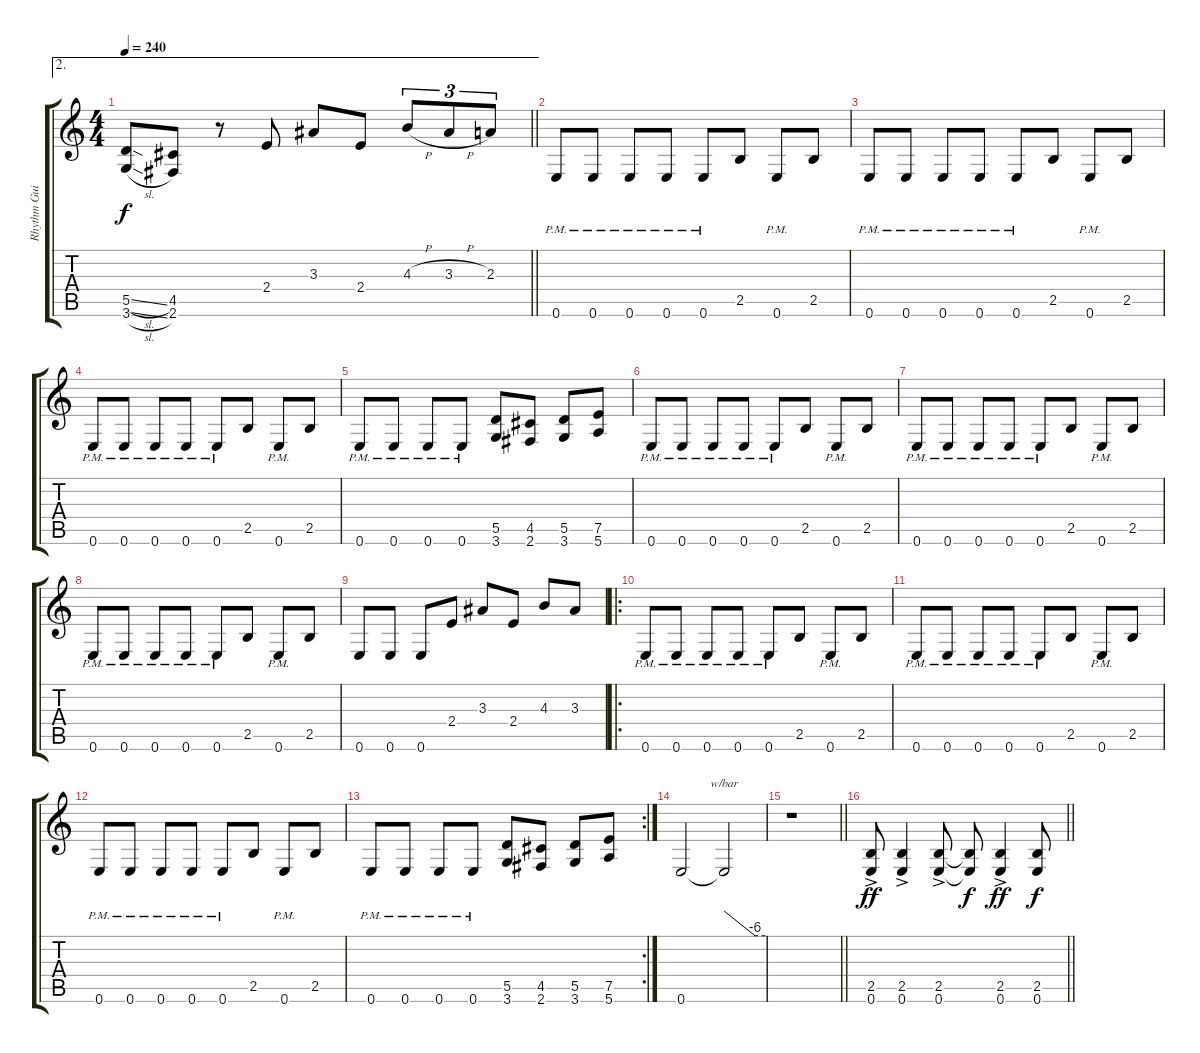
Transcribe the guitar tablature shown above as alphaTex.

\track ("Rhythm Guitar 2" "Rhythm Gui") {instrument distortionguitar}
\staff {score tabs}
\tuning (E4 B3 G3 D3 A2 E2) {hide}
\ae 2
\ts (4 4)
\tempo 240
\clef g2
\barLineRight lightlight
\ks c
(5.5{sl} 3.6{sl}).8{dy f} (4.5 2.6).8 r.8 2.4.8 3.3.8 2.4.8 4.3{h}.8{tu (3 2)} 3.3{h}.8{tu (3 2)} 2.3.8{tu (3 2)} |
0.6{pm}.8 0.6{pm}.8 0.6{pm}.8 0.6{pm}.8 0.6{pm}.8 2.5.8 0.6{pm}.8 2.5.8 |
0.6{pm}.8 0.6{pm}.8 0.6{pm}.8 0.6{pm}.8 0.6{pm}.8 2.5.8 0.6{pm}.8 2.5.8 |
0.6{pm}.8 0.6{pm}.8 0.6{pm}.8 0.6{pm}.8 0.6{pm}.8 2.5.8 0.6{pm}.8 2.5.8 |
0.6{pm}.8 0.6{pm}.8 0.6{pm}.8 0.6{pm}.8 (5.5 3.6).8 (4.5 2.6).8 (5.5 3.6).8 (7.5 5.6).8 |
0.6{pm}.8 0.6{pm}.8 0.6{pm}.8 0.6{pm}.8 0.6{pm}.8 2.5.8 0.6{pm}.8 2.5.8 |
0.6{pm}.8 0.6{pm}.8 0.6{pm}.8 0.6{pm}.8 0.6{pm}.8 2.5.8 0.6{pm}.8 2.5.8 |
0.6{pm}.8 0.6{pm}.8 0.6{pm}.8 0.6{pm}.8 0.6{pm}.8 2.5.8 0.6{pm}.8 2.5.8 |
0.6.8 0.6.8 0.6.8 2.4.8 3.3.8 2.4.8 4.3.8 3.3.8 |
\ro
0.6{pm}.8 0.6{pm}.8 0.6{pm}.8 0.6{pm}.8 0.6{pm}.8 2.5.8 0.6{pm}.8 2.5.8 |
0.6{pm}.8 0.6{pm}.8 0.6{pm}.8 0.6{pm}.8 0.6{pm}.8 2.5.8 0.6{pm}.8 2.5.8 |
0.6{pm}.8 0.6{pm}.8 0.6{pm}.8 0.6{pm}.8 0.6{pm}.8 2.5.8 0.6{pm}.8 2.5.8 |
\rc 2
0.6{pm}.8 0.6{pm}.8 0.6{pm}.8 0.6{pm}.8 (5.5 3.6).8 (4.5 2.6).8 (5.5 3.6).8 (7.5 5.6).8 |
0.6.2 0.6{t}.2{tbe (custom default 0 0 45 -24 60 -24)} |
\barLineRight lightlight
r.1 |
\barLineRight lightlight
(2.5{ac} 0.6{ac}).8{dy ff} (2.5{ac} 0.6{ac}).4 (2.5{ac} 0.6{ac}).8 (2.5{t} 0.6{t}).8{dy f} (2.5{ac} 0.6{ac}).4{dy ff} (2.5 0.6).8{dy f}
